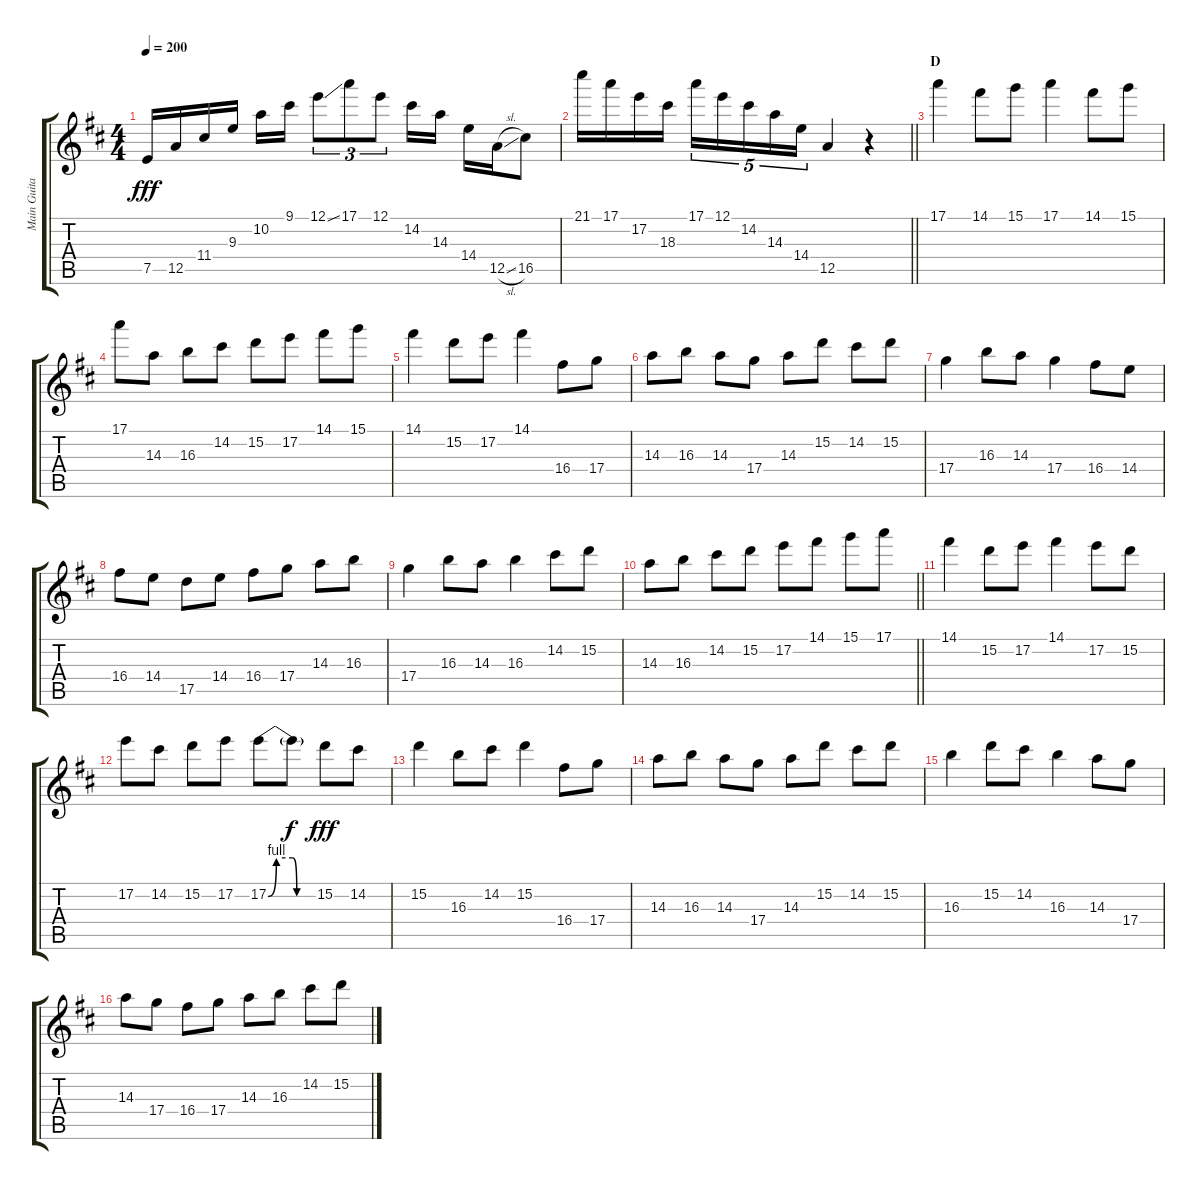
\track ("Main Guitar" "Main Guita") {instrument distortionguitar}
\staff {score tabs}
\tuning (E4 B3 G3 D3 A2 E2) {hide}
\ts (4 4)
\tempo 200
\clef g2
\ks d
7.5.16{dy fff} 12.5.16 11.4.16 9.3.16 10.2.16 9.1.16 12.1{ss}.8{tu (3 2)} 17.1.8{tu (3 2)} 12.1.8{tu (3 2)} 14.2.16 14.3.16 14.4.16 12.5{sl}.16 16.5.8 |
\barLineRight lightlight
21.1.16 17.1.16 17.2.16 18.3.16 17.1.16{tu (5 4)} 12.1.16{tu (5 4)} 14.2.16{tu (5 4)} 14.3.16{tu (5 4)} 14.4.16{tu (5 4)} 12.5.4 r.4 |
\section ("" "D")
17.1.4 14.1.8 15.1.8 17.1.4 14.1.8 15.1.8 |
17.1.8 14.3.8 16.3.8 14.2.8 15.2.8 17.2.8 14.1.8 15.1.8 |
14.1.4 15.2.8 17.2.8 14.1.4 16.4.8 17.4.8 |
14.3.8 16.3.8 14.3.8 17.4.8 14.3.8 15.2.8 14.2.8 15.2.8 |
17.4.4 16.3.8 14.3.8 17.4.4 16.4.8 14.4.8 |
16.4.8 14.4.8 17.5.8 14.4.8 16.4.8 17.4.8 14.3.8 16.3.8 |
17.4.4 16.3.8 14.3.8 16.3.4 14.2.8 15.2.8 |
\barLineRight lightlight
14.3.8 16.3.8 14.2.8 15.2.8 17.2.8 14.1.8 15.1.8 17.1.8 |
14.1.4 15.2.8 17.2.8 14.1.4 17.2.8 15.2.8 |
17.2.8 14.2.8 15.2.8 17.2.8 17.2{be (custom 0 0 10 4 30 4 35 0 60 0)}.8 17.2{t}.8{dy f} 15.2.8{dy fff} 14.2.8 |
15.2.4 16.3.8 14.2.8 15.2.4 16.4.8 17.4.8 |
14.3.8 16.3.8 14.3.8 17.4.8 14.3.8 15.2.8 14.2.8 15.2.8 |
16.3.4 15.2.8 14.2.8 16.3.4 14.3.8 17.4.8 |
14.3.8 17.4.8 16.4.8 17.4.8 14.3.8 16.3.8 14.2.8 15.2.8
